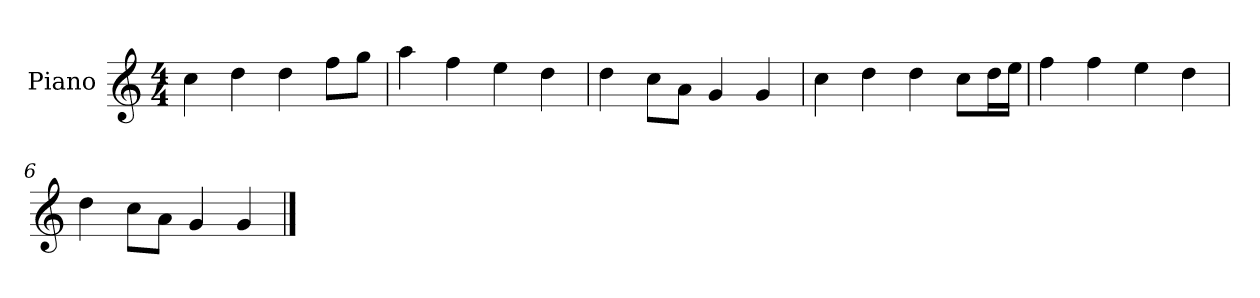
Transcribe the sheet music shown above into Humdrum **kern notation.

**kern
*part1
*staff1
*I"Piano
*I'P-no
*clefG2
*k[]
*M4/4
*MM90
=1
4cc\
4dd\
4dd\
8ff\L
8gg\J
=2
4aa\
4ff\
4ee\
4dd\
=3
4dd\
8cc\L
8a\J
4g/
4g/
=4
4cc\
4dd\
4dd\
8cc\L
16dd\L
16ee\JJ
=5
4ff\
4ff\
4ee\
4dd\
=6
4dd\
8cc\L
8a\J
4g/
4g/
==
*-
